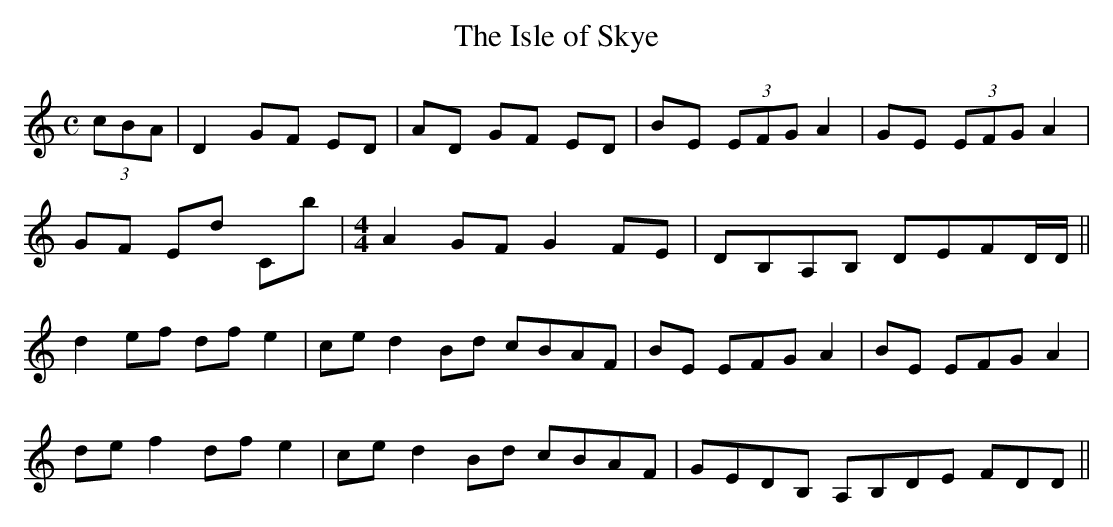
X:1
T:The Isle of Skye
M:C
K:Ddor
(3cBA | D2 GF ED | AD GF ED | BE (3EFG A2 | GE (3EFG A2 |
GF Ed \
Cb | [M:4/4] A2 GF G2 FE | DB,A,B, DEFD/D/ ||
d2 ef df e2 | ce d2 Bd cBAF | BE EFG A2 | BE EFG A2 |
de f2 df e2 | ce d2 Bd cBAF | GEDB, A,B,DE FDD ||
